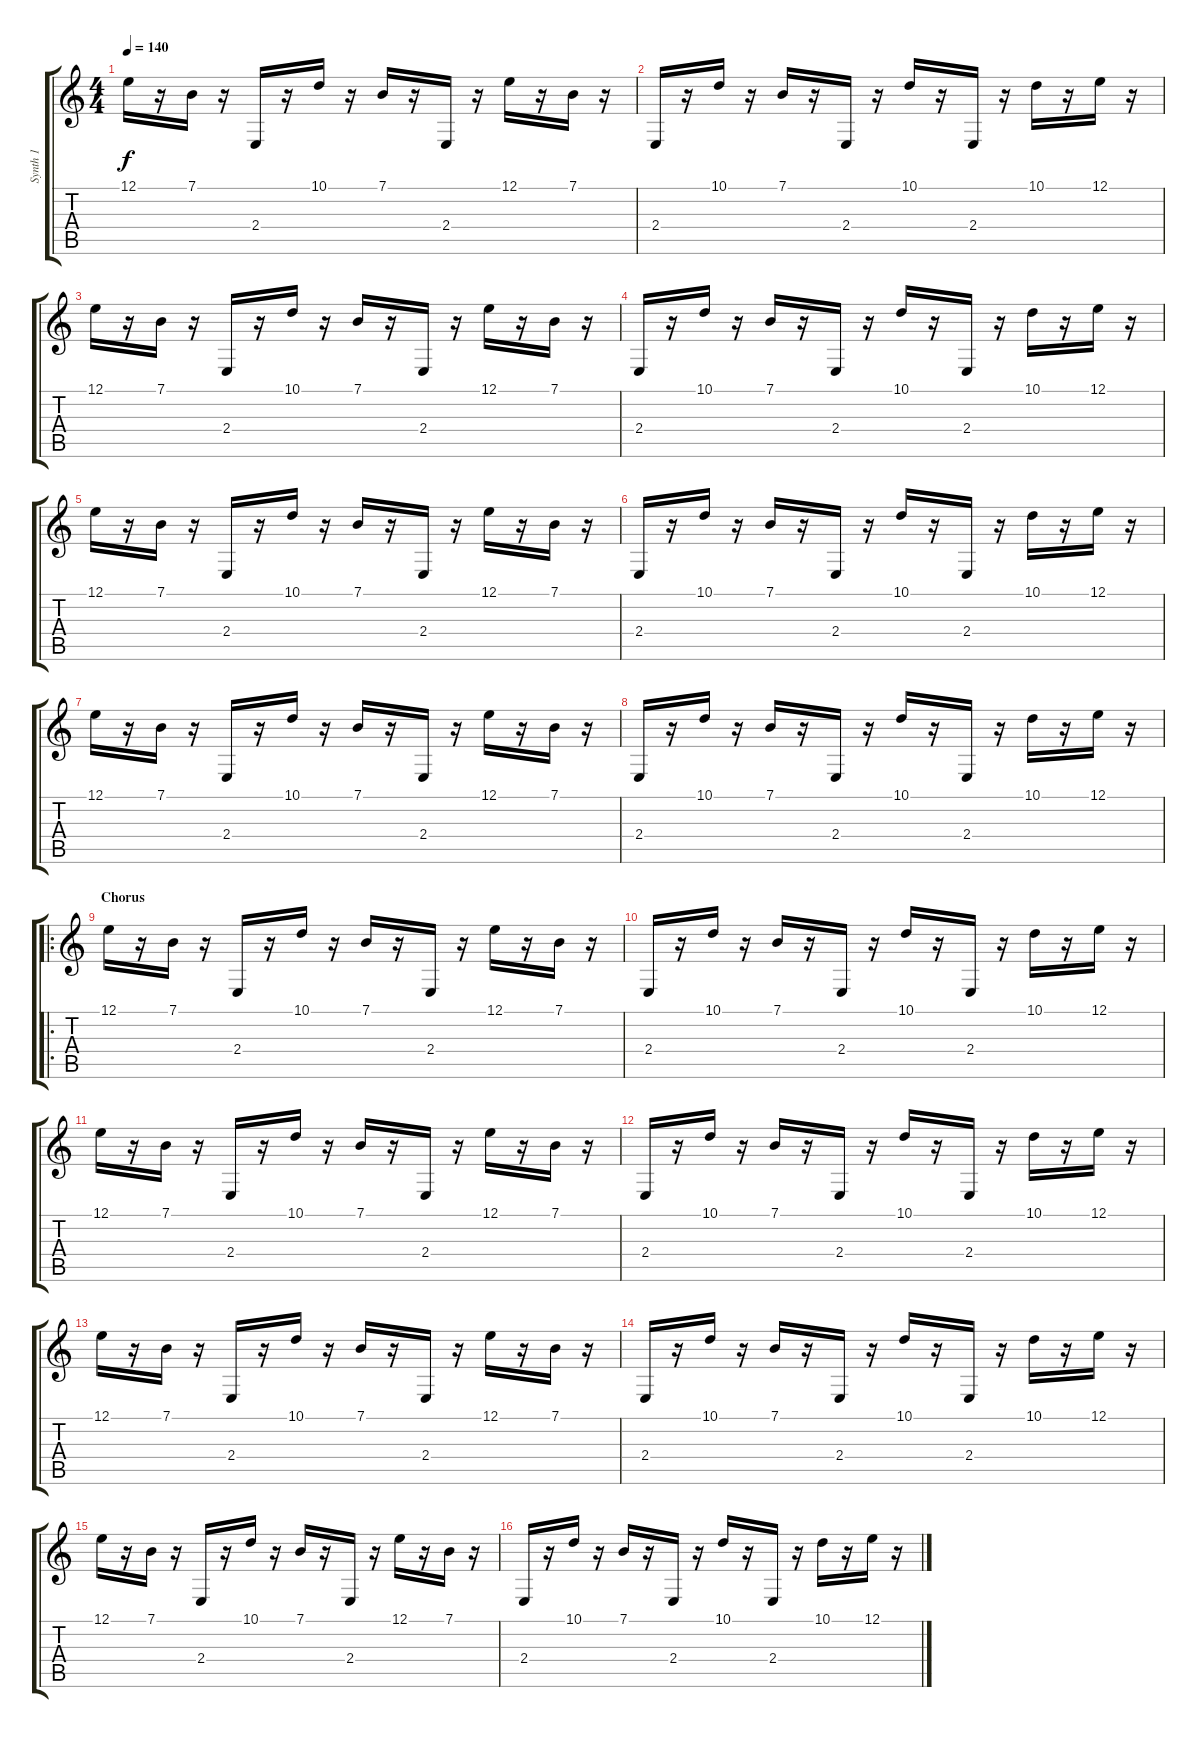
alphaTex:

\track ("Synth 1" "Synth 1") {instrument lead8bassandlead}
\staff {score tabs}
\tuning (E4 B3 G3 D3 A2 E2) {hide}
\ts (4 4)
\tempo 140
\clef g2
\ks c
12.1.16{dy f} r.16 7.1.16 r.16 2.4.16 r.16 10.1.16 r.16 7.1.16 r.16 2.4.16 r.16 12.1.16 r.16 7.1.16 r.16 |
2.4.16 r.16 10.1.16 r.16 7.1.16 r.16 2.4.16 r.16 10.1.16 r.16 2.4.16 r.16 10.1.16 r.16 12.1.16 r.16 |
12.1.16 r.16 7.1.16 r.16 2.4.16 r.16 10.1.16 r.16 7.1.16 r.16 2.4.16 r.16 12.1.16 r.16 7.1.16 r.16 |
2.4.16 r.16 10.1.16 r.16 7.1.16 r.16 2.4.16 r.16 10.1.16 r.16 2.4.16 r.16 10.1.16 r.16 12.1.16 r.16 |
12.1.16 r.16 7.1.16 r.16 2.4.16 r.16 10.1.16 r.16 7.1.16 r.16 2.4.16 r.16 12.1.16 r.16 7.1.16 r.16 |
2.4.16 r.16 10.1.16 r.16 7.1.16 r.16 2.4.16 r.16 10.1.16 r.16 2.4.16 r.16 10.1.16 r.16 12.1.16 r.16 |
12.1.16 r.16 7.1.16 r.16 2.4.16 r.16 10.1.16 r.16 7.1.16 r.16 2.4.16 r.16 12.1.16 r.16 7.1.16 r.16 |
2.4.16 r.16 10.1.16 r.16 7.1.16 r.16 2.4.16 r.16 10.1.16 r.16 2.4.16 r.16 10.1.16 r.16 12.1.16 r.16 |
\ro
\section ("" "Chorus")
12.1.16 r.16 7.1.16 r.16 2.4.16 r.16 10.1.16 r.16 7.1.16 r.16 2.4.16 r.16 12.1.16 r.16 7.1.16 r.16 |
2.4.16 r.16 10.1.16 r.16 7.1.16 r.16 2.4.16 r.16 10.1.16 r.16 2.4.16 r.16 10.1.16 r.16 12.1.16 r.16 |
12.1.16 r.16 7.1.16 r.16 2.4.16 r.16 10.1.16 r.16 7.1.16 r.16 2.4.16 r.16 12.1.16 r.16 7.1.16 r.16 |
2.4.16 r.16 10.1.16 r.16 7.1.16 r.16 2.4.16 r.16 10.1.16 r.16 2.4.16 r.16 10.1.16 r.16 12.1.16 r.16 |
12.1.16 r.16 7.1.16 r.16 2.4.16 r.16 10.1.16 r.16 7.1.16 r.16 2.4.16 r.16 12.1.16 r.16 7.1.16 r.16 |
2.4.16 r.16 10.1.16 r.16 7.1.16 r.16 2.4.16 r.16 10.1.16 r.16 2.4.16 r.16 10.1.16 r.16 12.1.16 r.16 |
12.1.16 r.16 7.1.16 r.16 2.4.16 r.16 10.1.16 r.16 7.1.16 r.16 2.4.16 r.16 12.1.16 r.16 7.1.16 r.16 |
2.4.16 r.16 10.1.16 r.16 7.1.16 r.16 2.4.16 r.16 10.1.16 r.16 2.4.16 r.16 10.1.16 r.16 12.1.16 r.16
